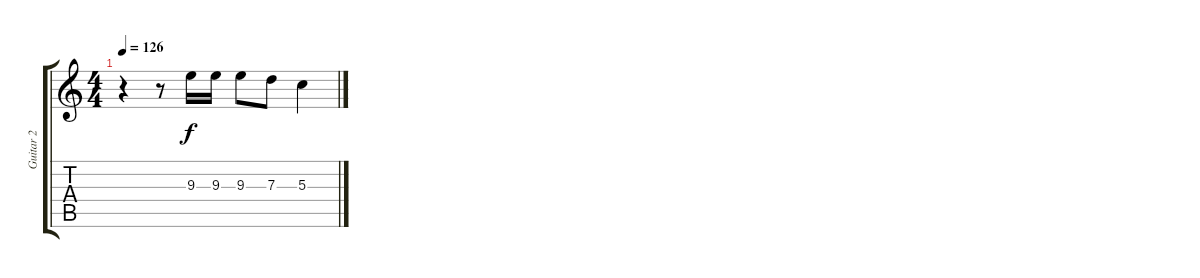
\track ("Guitar 2" "Guitar 2") {instrument acousticguitarnylon}
\staff {score tabs}
\tuning (E4 B3 G3 D3 A2 E2) {hide}
\ts (4 4)
\tempo 126
\clef g2
\ks c
r.4{dy f} r.8 9.3.16 9.3.16 9.3.8 7.3.8 5.3.4
